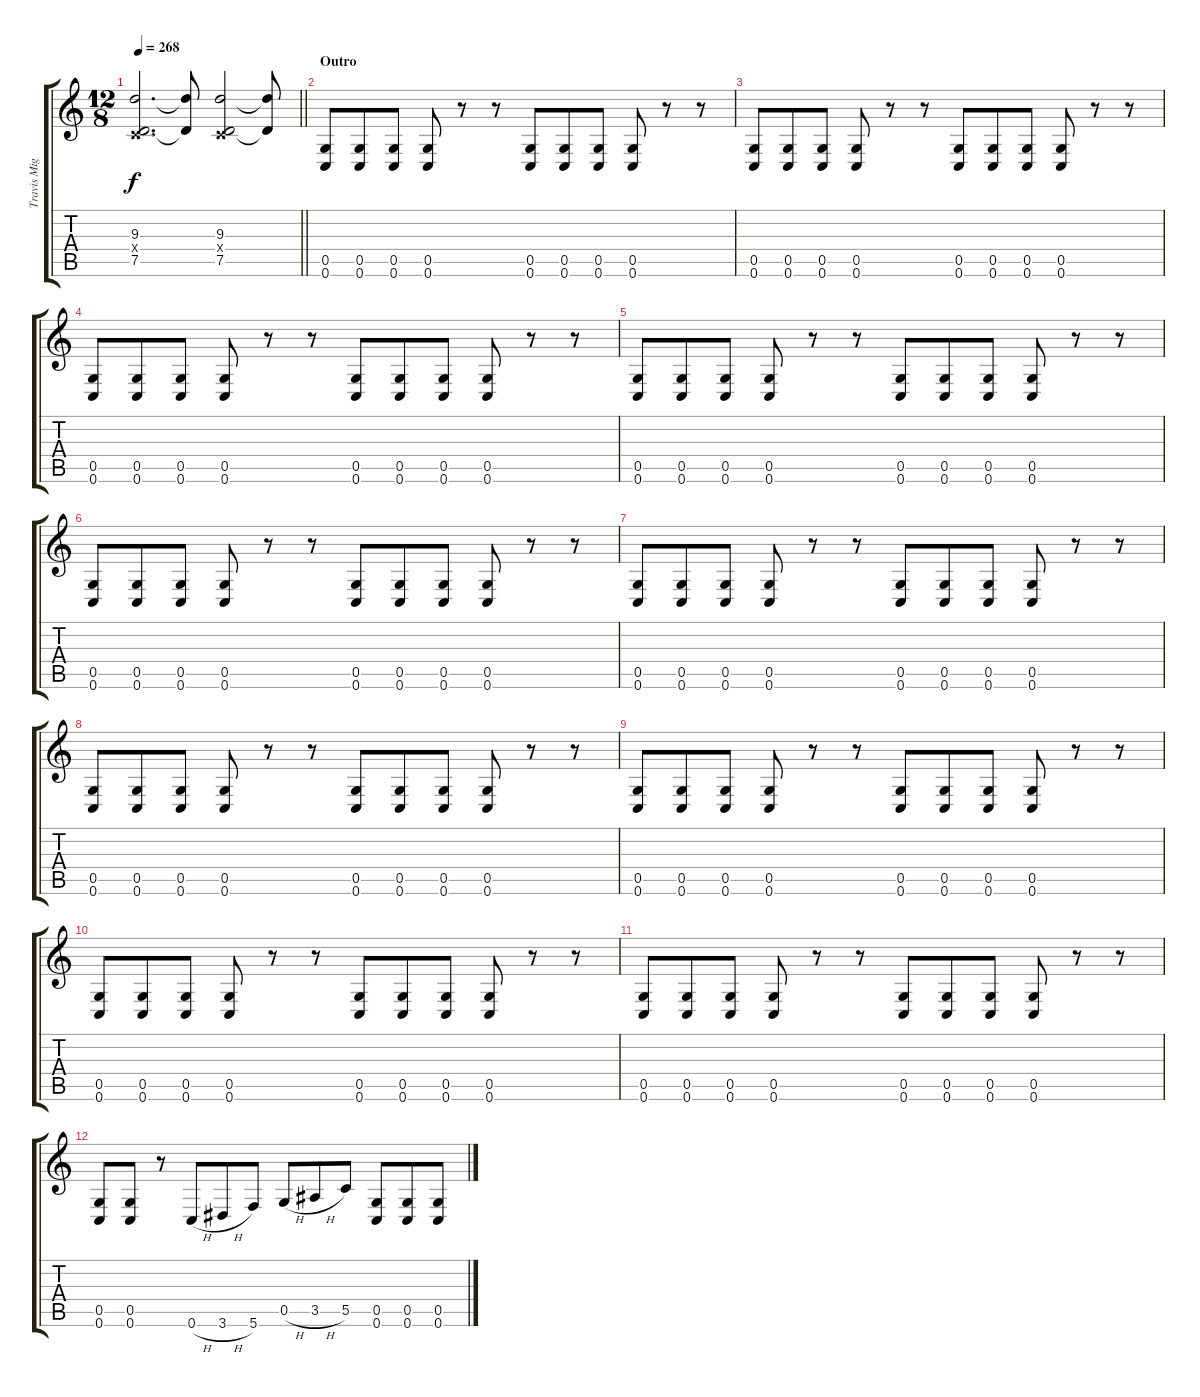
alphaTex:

\track ("Travis Miguel" "Travis Mig") {instrument distortionguitar}
\staff {score tabs}
\tuning (D4 A3 F3 C3 G2 C2) {hide}
\ts (12 8)
\tempo 268
\clef g2
\barLineRight lightlight
\ks c
(9.3 0.4{x} 7.5).2{d dy f} (9.3{t} 7.5{t}).8 (9.3 0.4{x} 7.5).2 (9.3{t} 7.5{t}).8 |
\section ("" "Outro")
(0.5 0.6).8 (0.5 0.6).8 (0.5 0.6).8 (0.5 0.6).8 r.8 r.8 (0.5 0.6).8 (0.5 0.6).8 (0.5 0.6).8 (0.5 0.6).8 r.8 r.8 |
(0.5 0.6).8 (0.5 0.6).8 (0.5 0.6).8 (0.5 0.6).8 r.8 r.8 (0.5 0.6).8 (0.5 0.6).8 (0.5 0.6).8 (0.5 0.6).8 r.8 r.8 |
(0.5 0.6).8 (0.5 0.6).8 (0.5 0.6).8 (0.5 0.6).8 r.8 r.8 (0.5 0.6).8 (0.5 0.6).8 (0.5 0.6).8 (0.5 0.6).8 r.8 r.8 |
(0.5 0.6).8 (0.5 0.6).8 (0.5 0.6).8 (0.5 0.6).8 r.8 r.8 (0.5 0.6).8 (0.5 0.6).8 (0.5 0.6).8 (0.5 0.6).8 r.8 r.8 |
(0.5 0.6).8 (0.5 0.6).8 (0.5 0.6).8 (0.5 0.6).8 r.8 r.8 (0.5 0.6).8 (0.5 0.6).8 (0.5 0.6).8 (0.5 0.6).8 r.8 r.8 |
(0.5 0.6).8 (0.5 0.6).8 (0.5 0.6).8 (0.5 0.6).8 r.8 r.8 (0.5 0.6).8 (0.5 0.6).8 (0.5 0.6).8 (0.5 0.6).8 r.8 r.8 |
(0.5 0.6).8 (0.5 0.6).8 (0.5 0.6).8 (0.5 0.6).8 r.8 r.8 (0.5 0.6).8 (0.5 0.6).8 (0.5 0.6).8 (0.5 0.6).8 r.8 r.8 |
(0.5 0.6).8 (0.5 0.6).8 (0.5 0.6).8 (0.5 0.6).8 r.8 r.8 (0.5 0.6).8 (0.5 0.6).8 (0.5 0.6).8 (0.5 0.6).8 r.8 r.8 |
(0.5 0.6).8 (0.5 0.6).8 (0.5 0.6).8 (0.5 0.6).8 r.8 r.8 (0.5 0.6).8 (0.5 0.6).8 (0.5 0.6).8 (0.5 0.6).8 r.8 r.8 |
(0.5 0.6).8 (0.5 0.6).8 (0.5 0.6).8 (0.5 0.6).8 r.8 r.8 (0.5 0.6).8 (0.5 0.6).8 (0.5 0.6).8 (0.5 0.6).8 r.8 r.8 |
(0.5 0.6).8 (0.5 0.6).8 r.8 0.6{h}.8 3.6{h}.8 5.6.8 0.5{h}.8 3.5{h}.8 5.5.8 (0.5 0.6).8 (0.5 0.6).8 (0.5 0.6).8
